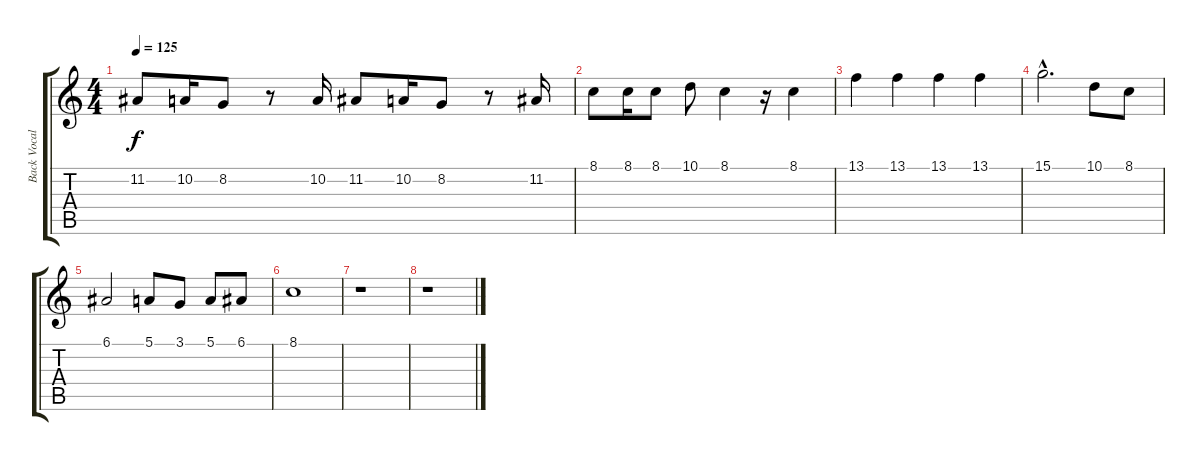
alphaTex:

\track ("Back Vocals" "Back Vocal") {instrument choiraahs}
\staff {score tabs}
\tuning (E4 B3 G3 D3 A2 E2) {hide}
\ts (4 4)
\tempo 125
\clef g2
\ks c
11.2.8{dy f} 10.2.16 8.2.8 r.8 10.2.16 11.2.8 10.2.16 8.2.8 r.8 11.2.16 |
8.1.8 8.1.16 8.1.8 10.1.8 8.1.4 r.16 8.1.4 |
13.1.4 13.1.4 13.1.4 13.1.4 |
15.1{hac}.2{d} 10.1.8 8.1.8 |
6.1.2 5.1.8 3.1.8 5.1.8 6.1.8 |
8.1.1 |
r.1 |
r.1
